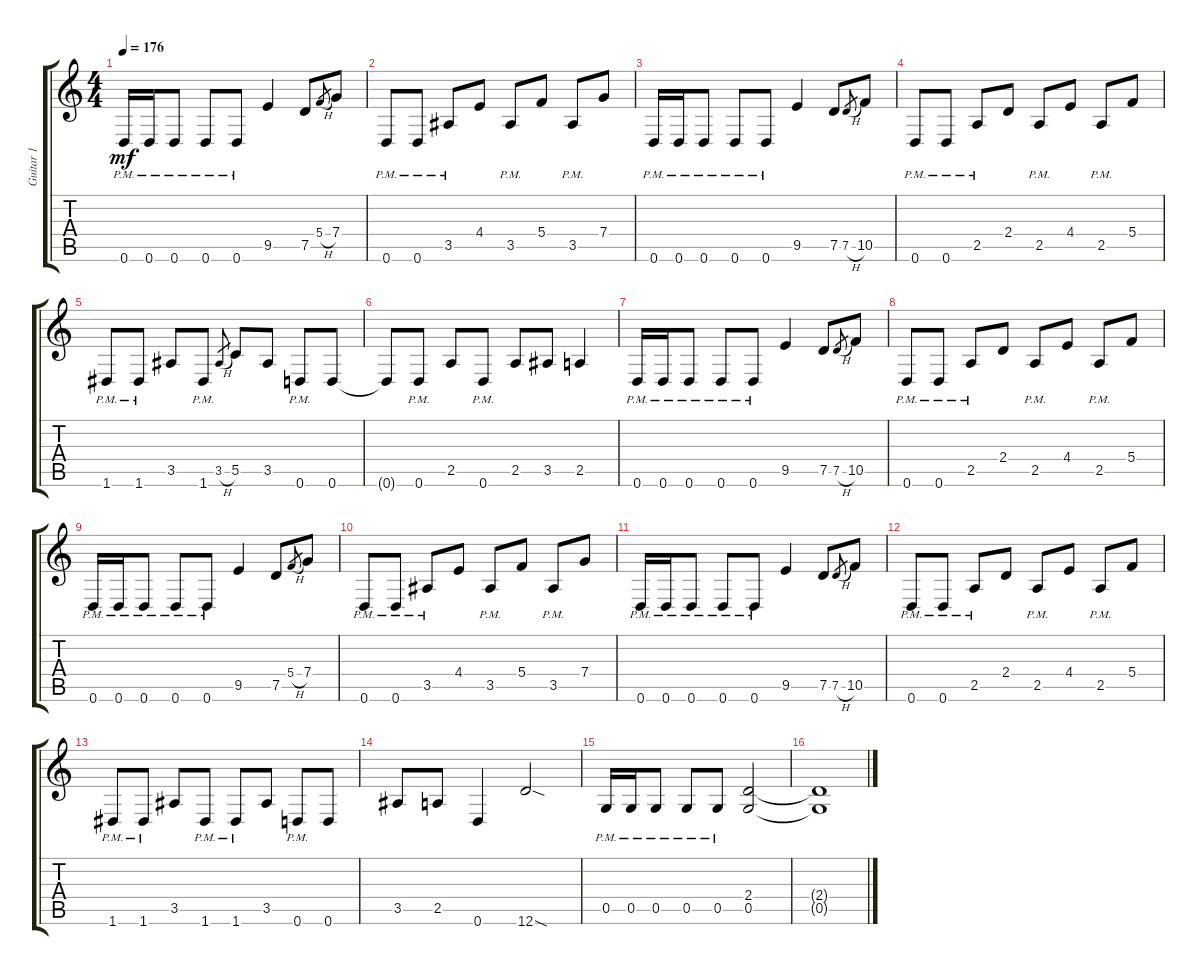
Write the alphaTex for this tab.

\track ("Guitar 1" "Guitar 1") {instrument distortionguitar}
\staff {score tabs}
\tuning (D4 A3 F3 C3 G2 D2) {hide}
\ts (4 4)
\tempo 176
\clef g2
\ks c
0.6{pm}.16{dy mf} 0.6{pm}.16 0.6{pm}.8 0.6{pm}.8 0.6{pm}.8 9.5.4 7.5.8 5.4{h}.8{gr} 7.4.8 |
0.6{pm}.8 0.6{pm}.8 3.5{pm}.8 4.4.8 3.5{pm}.8 5.4.8 3.5{pm}.8 7.4.8 |
0.6{pm}.16 0.6{pm}.16 0.6{pm}.8 0.6{pm}.8 0.6{pm}.8 9.5.4 7.5.8 7.5{h}.8{gr} 10.5.8 |
0.6{pm}.8 0.6{pm}.8 2.5{pm}.8 2.4.8 2.5{pm}.8 4.4.8 2.5{pm}.8 5.4.8 |
1.6{pm}.8 1.6{pm}.8 3.5.8 1.6{pm}.8 3.5{h}.8{gr} 5.5.8 3.5.8 0.6{pm}.8 0.6.8 |
0.6{t}.8 0.6{pm}.8 2.5.8 0.6{pm}.8 2.5.8 3.5.8 2.5.4 |
0.6{pm}.16 0.6{pm}.16 0.6{pm}.8 0.6{pm}.8 0.6{pm}.8 9.5.4 7.5.8 7.5{h}.8{gr} 10.5.8 |
0.6{pm}.8 0.6{pm}.8 2.5{pm}.8 2.4.8 2.5{pm}.8 4.4.8 2.5{pm}.8 5.4.8 |
0.6{pm}.16 0.6{pm}.16 0.6{pm}.8 0.6{pm}.8 0.6{pm}.8 9.5.4 7.5.8 5.4{h}.8{gr} 7.4.8 |
0.6{pm}.8 0.6{pm}.8 3.5{pm}.8 4.4.8 3.5{pm}.8 5.4.8 3.5{pm}.8 7.4.8 |
0.6{pm}.16 0.6{pm}.16 0.6{pm}.8 0.6{pm}.8 0.6{pm}.8 9.5.4 7.5.8 7.5{h}.8{gr} 10.5.8 |
0.6{pm}.8 0.6{pm}.8 2.5{pm}.8 2.4.8 2.5{pm}.8 4.4.8 2.5{pm}.8 5.4.8 |
1.6{pm}.8 1.6{pm}.8 3.5.8 1.6{pm}.8 1.6{pm}.8 3.5.8 0.6{pm}.8 0.6.8 |
3.5.8 2.5.8 0.6.4 12.6{sod}.2 |
0.5{pm}.16 0.5{pm}.16 0.5{pm}.8 0.5{pm}.8 0.5{pm}.8 (2.4 0.5).2 |
(2.4{t} 0.5{t}).1
